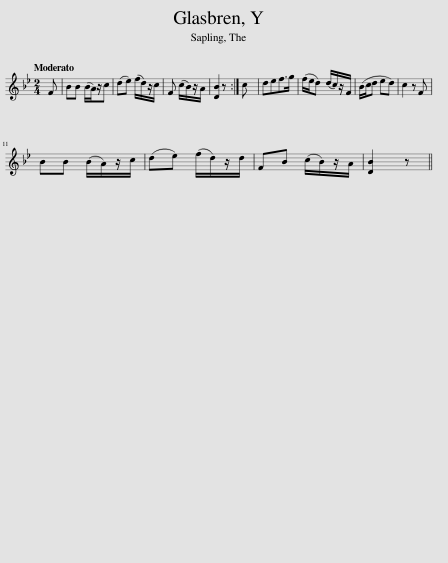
X:1
L:1/8
Q:1/4=104
M:2/4
I:linebreak $
K:Bb
V:1 treble
V:1
 F | BB (B/A/)z/c | (de) (f/d/)z/c/ | F (c/B/)z/A/ | [DB]2 z :| %5
 c | def>g | (f/e/d) (d/c/)z/F/ | (B/c/d ed) | c2 z F |$ %10
 BB (B/A/)z/c/ | (de) (f/d/)z/d/ | FB (c/B/)z/A/ | [DB]2 z || %14
